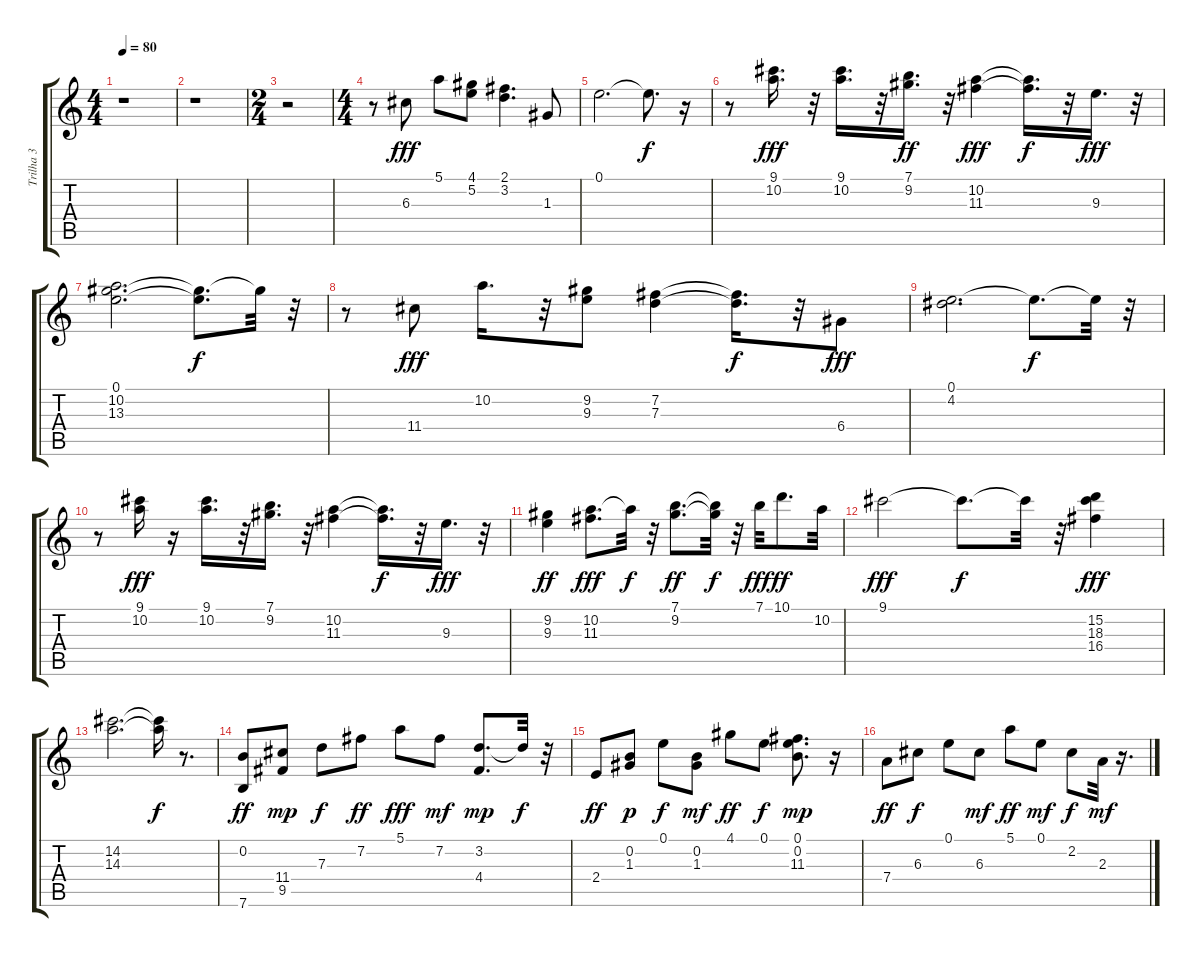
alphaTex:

\track ("Trilha 3" "Trilha 3") {instrument acousticguitarsteel}
\staff {score tabs}
\tuning (E4 B3 G3 D3 A2 E2) {hide}
\ts (4 4)
\tempo 80
\clef g2
\ks c
r.1{dy fff instrument acousticguitarsteel} |
r.1 |
\ts (2 4)
r.2 |
\ts (4 4)
r.8 6.3.8 5.1.8 (4.1 5.2).8 (2.1 3.2).4{d} 1.3.8 |
0.1.2{d} 0.1{t}.8{d dy f} r.16 |
r.8 (9.1 10.2).16{d dy fff} r.32 (9.1 10.2).16{d} r.32 (7.1 9.2).16{d dy ff} r.32 (10.2 11.3).4{dy fff} (10.2{t} 11.3{t}).16{d dy f} r.32 9.3.16{d dy fff} r.32 |
(0.1 10.2 13.3).2{d} (0.1{t} 13.3{t}).8{d dy f} 13.3{t}.32 r.32 |
r.8 11.4.8{dy fff} 10.2.16{d} r.32 (9.2 9.3).8 (7.2 7.3).4 (7.2{t} 7.3{t}).16{d dy f} r.32 6.4.8{dy fff} |
(0.1 4.2).2{d} 0.1{t}.8{d dy f} 0.1{t}.32 r.32 |
r.8 (9.1 10.2).16{dy fff} r.16 (9.1 10.2).16{d} r.32 (7.1 9.2).16{d} r.32 (10.2 11.3).4 (10.2{t} 11.3{t}).16{d dy f} r.32 9.3.16{d dy fff} r.32 |
(9.2 9.3).4{dy ff} (10.2 11.3).8{d dy fff} 10.2{t}.32{dy f} r.32 (7.1 9.2).8{d dy ff} (7.1{t} 9.2{t}).32{dy f} r.32 7.1.32{dy fff} 10.1.8{d dy ff} 10.2.32 |
9.1.2{dy fff} 9.1{t}.8{d dy f} 9.1{t}.32 r.32 (15.2 18.3 16.4).4{dy fff} |
(14.2 14.3).2{d} (14.2{t} 14.3{t}).16{dy f} r.8{d} |
(0.2 7.6).8{dy ff} (11.4 9.5).8{dy mp} 7.3.8{dy f} 7.2.8{dy ff} 5.1.8{dy fff} 7.2.8{dy mf} (3.2 4.4).8{d dy mp} 3.2{t}.32{dy f} r.32 |
2.4.8{dy ff} (0.2 1.3).8{dy p} 0.1.8{dy f} (0.2 1.3).8{dy mf} 4.1.8{dy ff} 0.1.8{dy f} (0.1 0.2 11.3).8{d dy mp} r.16 |
7.4.8{dy ff} 6.3.8{dy f} 0.1.8 6.3.8{dy mf} 5.1.8{dy ff} 0.1.8{dy mf} 2.2.8{dy f} 2.3.32{dy mf} r.16{d}
